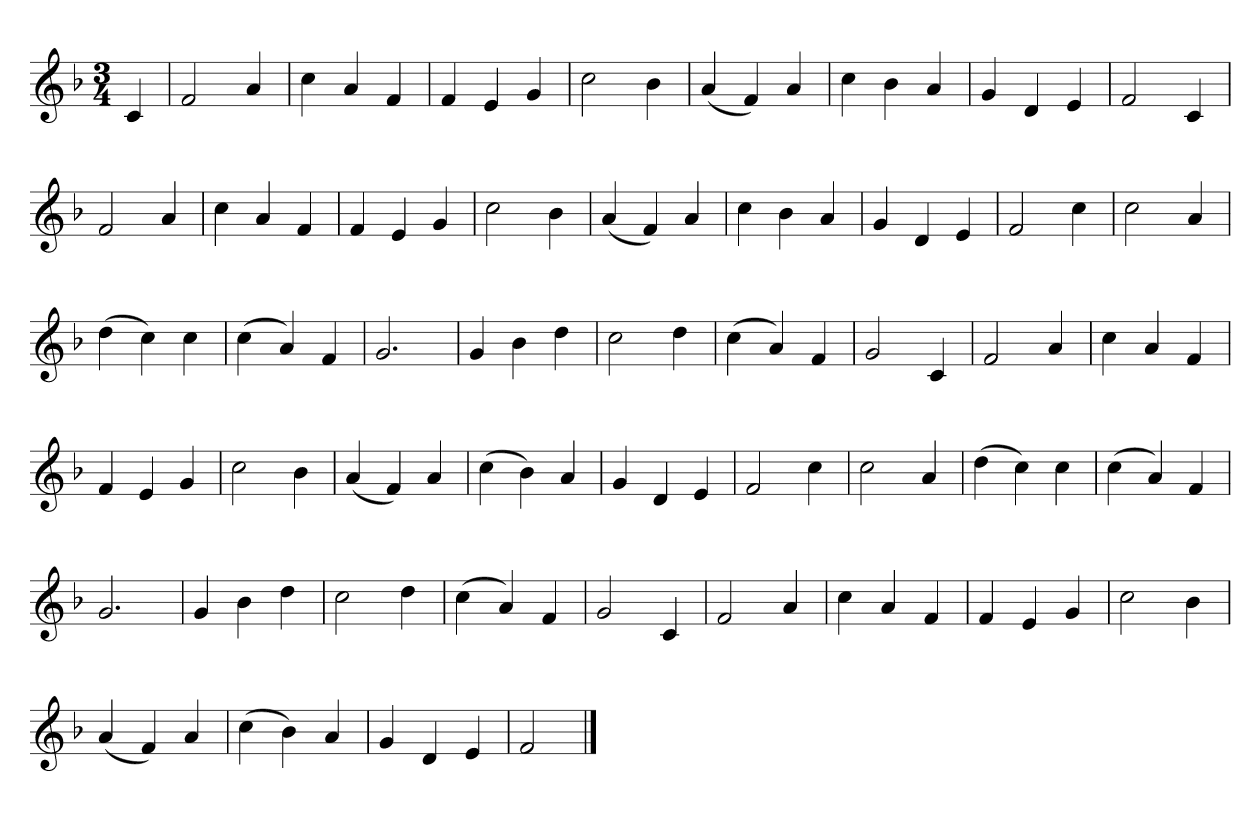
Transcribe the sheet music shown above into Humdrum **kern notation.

**kern
*part1
*staff1
*clefG2
*k[b-]
*M3/4
=
4c
=
2f
4a
=
4cc
4a
4f
=
4f
4e
4g
=
2cc
4b-
=
(4a
4f)
4a
=
4cc
4b-
4a
=
4g
4d
4e
=
2f
4c
=
2f
4a
=
4cc
4a
4f
=
4f
4e
4g
=
2cc
4b-
=
(4a
4f)
4a
=
4cc
4b-
4a
=
4g
4d
4e
=
2f
4cc
=
2cc
4a
=
(4dd
4cc)
4cc
=
(4cc
4a)
4f
=
2.g
=
4g
4b-
4dd
=
2cc
4dd
=
(4cc
4a)
4f
=
2g
4c
=
2f
4a
=
4cc
4a
4f
=
4f
4e
4g
=
2cc
4b-
=
(4a
4f)
4a
=
(4cc
4b-)
4a
=
4g
4d
4e
=
2f
4cc
=
2cc
4a
=
(4dd
4cc)
4cc
=
(4cc
4a)
4f
=
2.g
=
4g
4b-
4dd
=
2cc
4dd
=
(4cc
4a)
4f
=
2g
4c
=
2f
4a
=
4cc
4a
4f
=
4f
4e
4g
=
2cc
4b-
=
(4a
4f)
4a
=
(4cc
4b-)
4a
=
4g
4d
4e
=
2f
==
*-
